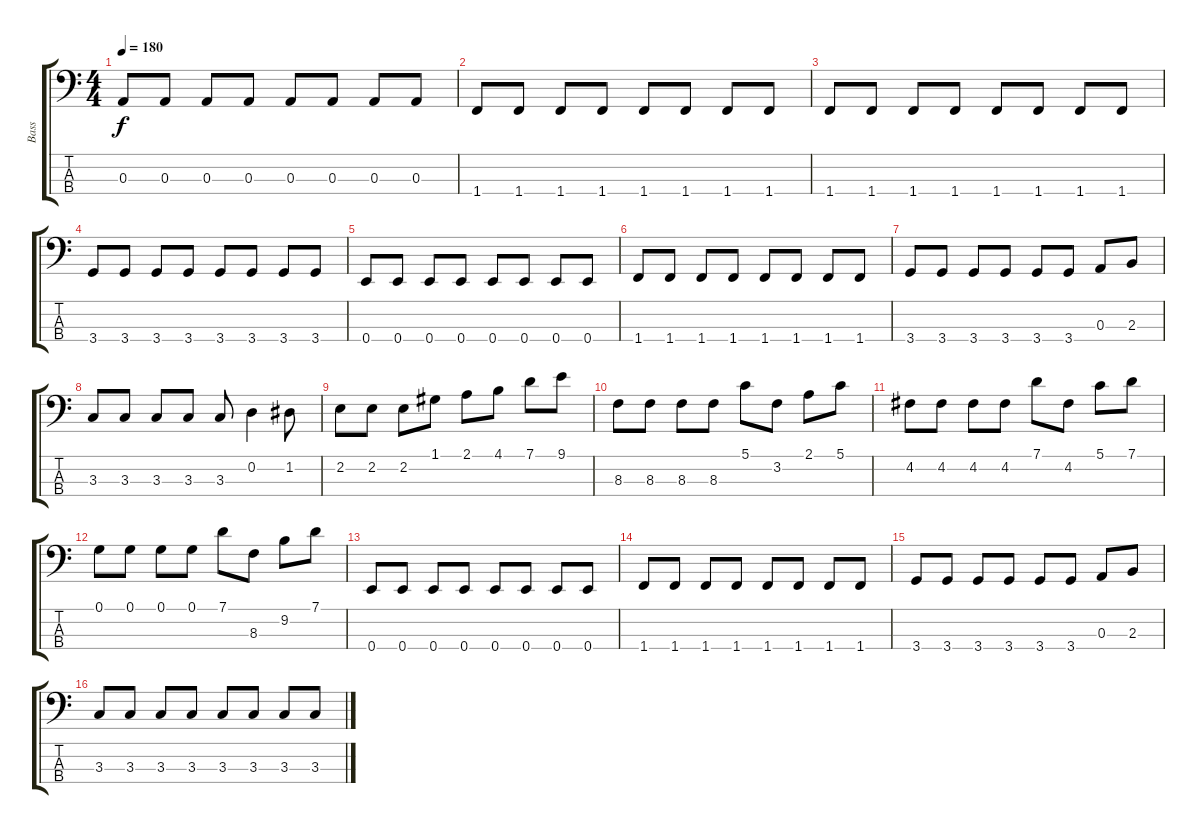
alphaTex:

\track ("Bass" "Bass") {instrument electricbassfinger}
\staff {score tabs}
\tuning (G2 D2 A1 E1) {hide}
\ts (4 4)
\tempo 180
\clef f4
\ks c
0.3.8{dy f} 0.3.8 0.3.8 0.3.8 0.3.8 0.3.8 0.3.8 0.3.8 |
1.4.8 1.4.8 1.4.8 1.4.8 1.4.8 1.4.8 1.4.8 1.4.8 |
1.4.8 1.4.8 1.4.8 1.4.8 1.4.8 1.4.8 1.4.8 1.4.8 |
3.4.8 3.4.8 3.4.8 3.4.8 3.4.8 3.4.8 3.4.8 3.4.8 |
0.4.8 0.4.8 0.4.8 0.4.8 0.4.8 0.4.8 0.4.8 0.4.8 |
1.4.8 1.4.8 1.4.8 1.4.8 1.4.8 1.4.8 1.4.8 1.4.8 |
3.4.8 3.4.8 3.4.8 3.4.8 3.4.8 3.4.8 0.3.8 2.3.8 |
3.3.8 3.3.8 3.3.8 3.3.8 3.3.8 0.2.4 1.2.8 |
2.2.8 2.2.8 2.2.8 1.1.8 2.1.8 4.1.8 7.1.8 9.1.8 |
8.3.8 8.3.8 8.3.8 8.3.8 5.1.8 3.2.8 2.1.8 5.1.8 |
4.2.8 4.2.8 4.2.8 4.2.8 7.1.8 4.2.8 5.1.8 7.1.8 |
0.1.8 0.1.8 0.1.8 0.1.8 7.1.8 8.3.8 9.2.8 7.1.8 |
0.4.8 0.4.8 0.4.8 0.4.8 0.4.8 0.4.8 0.4.8 0.4.8 |
1.4.8 1.4.8 1.4.8 1.4.8 1.4.8 1.4.8 1.4.8 1.4.8 |
3.4.8 3.4.8 3.4.8 3.4.8 3.4.8 3.4.8 0.3.8 2.3.8 |
3.3.8 3.3.8 3.3.8 3.3.8 3.3.8 3.3.8 3.3.8 3.3.8
